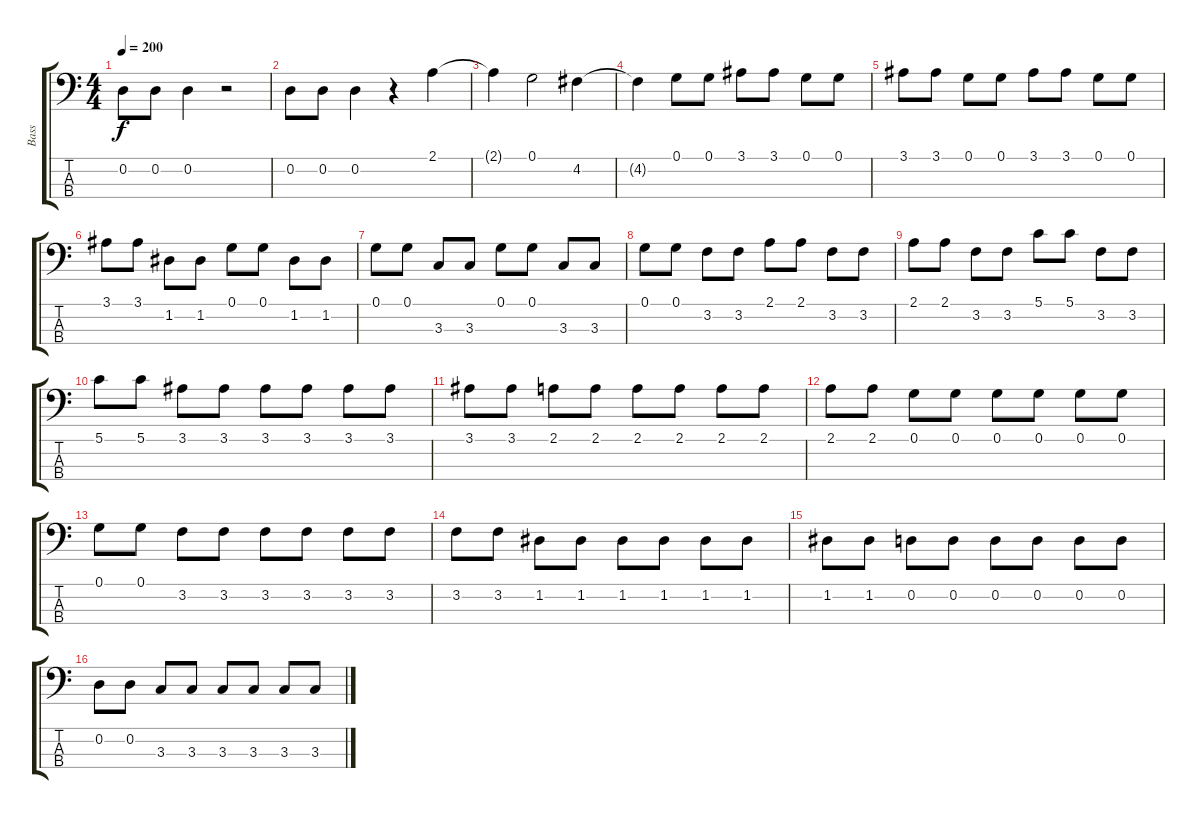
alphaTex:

\track ("Bass" "Bass") {instrument electricbassfinger}
\staff {score tabs}
\tuning (G2 D2 A1 E1) {hide}
\ts (4 4)
\tempo 200
\clef f4
\ks c
0.2.8{dy f} 0.2.8 0.2.4 r.2 |
0.2.8 0.2.8 0.2.4 r.4 2.1.4 |
2.1{t}.4 0.1.2 4.2.4 |
4.2{t}.4 0.1.8 0.1.8 3.1.8 3.1.8 0.1.8 0.1.8 |
3.1.8 3.1.8 0.1.8 0.1.8 3.1.8 3.1.8 0.1.8 0.1.8 |
3.1.8 3.1.8 1.2.8 1.2.8 0.1.8 0.1.8 1.2.8 1.2.8 |
0.1.8 0.1.8 3.3.8 3.3.8 0.1.8 0.1.8 3.3.8 3.3.8 |
0.1.8 0.1.8 3.2.8 3.2.8 2.1.8 2.1.8 3.2.8 3.2.8 |
2.1.8 2.1.8 3.2.8 3.2.8 5.1.8 5.1.8 3.2.8 3.2.8 |
5.1.8 5.1.8 3.1.8 3.1.8 3.1.8 3.1.8 3.1.8 3.1.8 |
3.1.8 3.1.8 2.1.8 2.1.8 2.1.8 2.1.8 2.1.8 2.1.8 |
2.1.8 2.1.8 0.1.8 0.1.8 0.1.8 0.1.8 0.1.8 0.1.8 |
0.1.8 0.1.8 3.2.8 3.2.8 3.2.8 3.2.8 3.2.8 3.2.8 |
3.2.8 3.2.8 1.2.8 1.2.8 1.2.8 1.2.8 1.2.8 1.2.8 |
1.2.8 1.2.8 0.2.8 0.2.8 0.2.8 0.2.8 0.2.8 0.2.8 |
0.2.8 0.2.8 3.3.8 3.3.8 3.3.8 3.3.8 3.3.8 3.3.8
